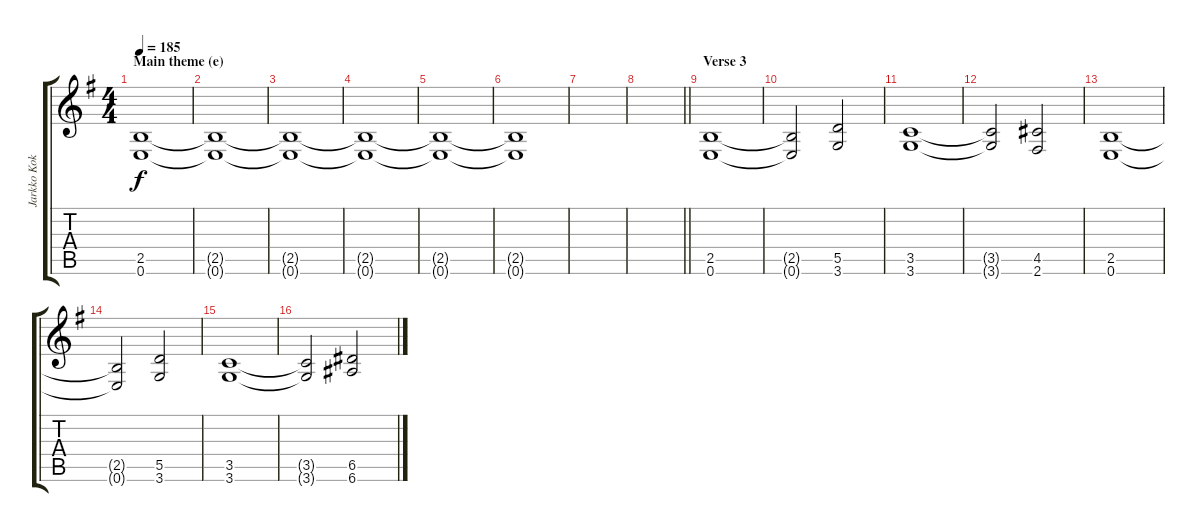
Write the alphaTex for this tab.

\track ("Jarkko Kokko (guitar) " "Jarkko Kok") {instrument distortionguitar}
\staff {score tabs}
\tuning (E4 B3 G3 D3 A2 E2) {hide}
\ts (4 4)
\section ("" "Main theme (e)")
\tempo 185
\clef g2
\ks eminor
(2.5 0.6).1{dy f volume 6} |
(2.5{t} 0.6{t}).1 |
(2.5{t} 0.6{t}).1 |
(2.5{t} 0.6{t}).1 |
(2.5{t} 0.6{t}).1{volume 0} |
(2.5{t} 0.6{t}).1 |
|
\barLineRight lightlight
|
\section ("" "Verse 3")
(2.5 0.6).1{volume 13} |
(2.5{t} 0.6{t}).2 (5.5 3.6).2 |
(3.5 3.6).1 |
(3.5{t} 3.6{t}).2 (4.5 2.6).2 |
(2.5 0.6).1 |
(2.5{t} 0.6{t}).2 (5.5 3.6).2 |
(3.5 3.6).1 |
(3.5{t} 3.6{t}).2 (6.5 6.6).2
